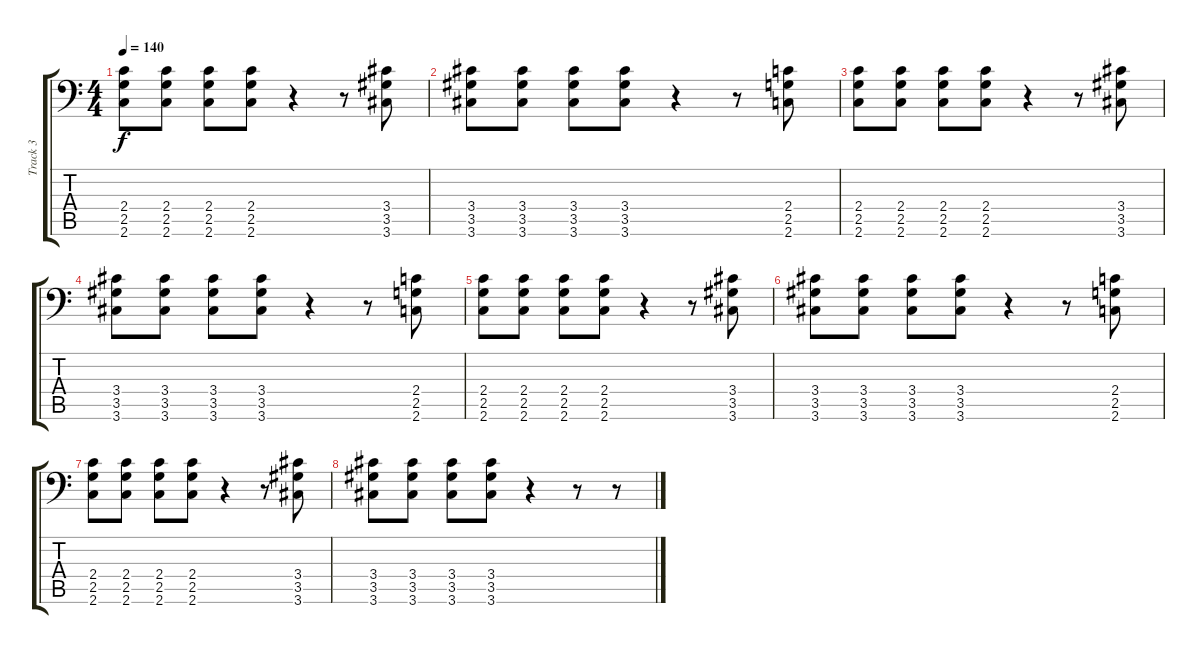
\track ("Track 3" "Track 3") {instrument distortionguitar}
\staff {score tabs}
\tuning (C4 G3 Eb3 Bb2 F2 Bb1) {hide}
\ts (4 4)
\tempo 140
\clef f4
\ks c
(2.4 2.5 2.6).8{dy f} (2.4 2.5 2.6).8 (2.4 2.5 2.6).8 (2.4 2.5 2.6).8 r.4 r.8 (3.4 3.5 3.6).8 |
(3.4 3.5 3.6).8 (3.4 3.5 3.6).8 (3.4 3.5 3.6).8 (3.4 3.5 3.6).8 r.4 r.8 (2.4 2.5 2.6).8 |
(2.4 2.5 2.6).8 (2.4 2.5 2.6).8 (2.4 2.5 2.6).8 (2.4 2.5 2.6).8 r.4 r.8 (3.4 3.5 3.6).8 |
(3.4 3.5 3.6).8 (3.4 3.5 3.6).8 (3.4 3.5 3.6).8 (3.4 3.5 3.6).8 r.4 r.8 (2.4 2.5 2.6).8 |
(2.4 2.5 2.6).8 (2.4 2.5 2.6).8 (2.4 2.5 2.6).8 (2.4 2.5 2.6).8 r.4 r.8 (3.4 3.5 3.6).8 |
(3.4 3.5 3.6).8 (3.4 3.5 3.6).8 (3.4 3.5 3.6).8 (3.4 3.5 3.6).8 r.4 r.8 (2.4 2.5 2.6).8 |
(2.4 2.5 2.6).8 (2.4 2.5 2.6).8 (2.4 2.5 2.6).8 (2.4 2.5 2.6).8 r.4 r.8 (3.4 3.5 3.6).8 |
(3.4 3.5 3.6).8 (3.4 3.5 3.6).8 (3.4 3.5 3.6).8 (3.4 3.5 3.6).8 r.4 r.8 r.8
